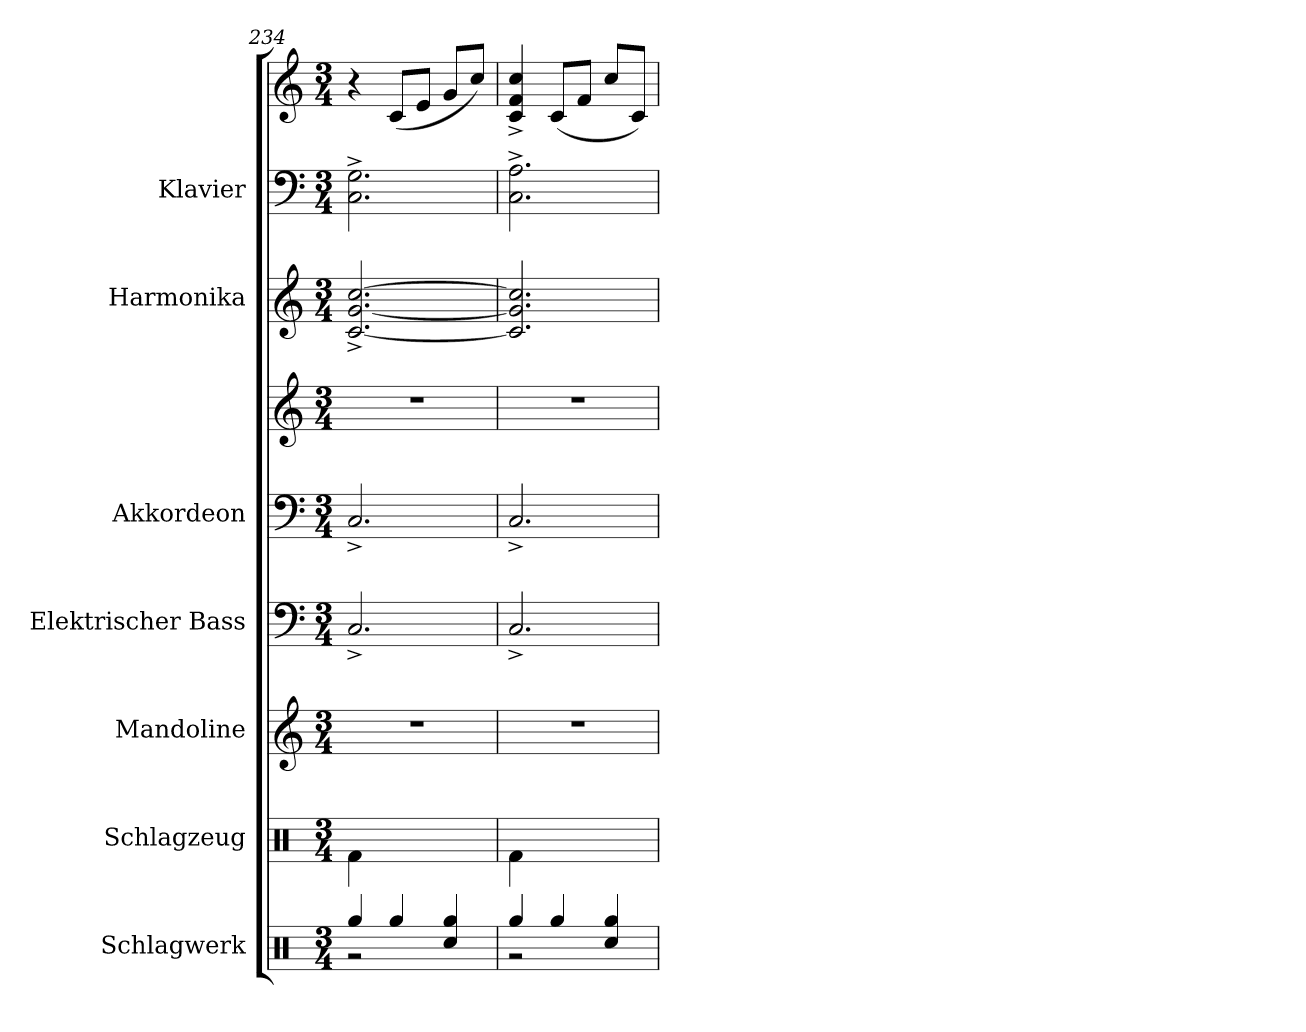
**kern	**kern	**kern	**kern	**kern	**kern	**kern	**kern	**kern
*part7	*part6	*part5	*part4	*part3	*part3	*part2	*part1	*part1
*staff9	*staff8	*staff7	*staff6	*staff5	*staff4	*staff3	*staff2	*staff1
*I"Schlagwerk	*I"Schlagzeug	*I"Mandoline	*I"Elektrischer Bass	*I"Akkordeon	*	*I"Harmonika	*I"Klavier	*
*I'Schlw.	*I'Schlgz.	*I'Mand.	*I'E-B.	*I'Akk.	*	*	*I'Klav.	*
!!LO:PB:g=z
*clefX	*clefX	*clefG2	*clefF4	*clefF4	*clefG2	*clefG2	*clefF4	*clefG2
*	*	*	*ITrd7c12	*	*	*	*	*
*k[]	*k[]	*k[]	*k[]	*k[]	*k[]	*k[]	*k[]	*k[]
*M3/4	*M3/4	*M3/4	*M3/4	*M3/4	*M3/4	*M3/4	*M3/4	*M3/4
=234	=234	=234	=234	=234	=234	=234	=234	=234
*^	*^	*	*	*	*	*	*	*
4Rgg/	2r	2.ryy	4Rf\	2.r	2.CC^/	2.C^/	2.r	[2.c/^ [2.g/^ [2.cc/^	2.C\^ 2.G\^	4r
4Rgg/	.	.	2ryy	.	.	.	.	.	.	(8c/L
.	.	.	.	.	.	.	.	.	.	8e/J
4Rgg/	4Rcc/	.	.	.	.	.	.	.	.	8g/L
.	.	.	.	.	.	.	.	.	.	8cc/J)
=235	=235	=235	=235	=235	=235	=235	=235	=235	=235	=235
4Rgg/	2r	2.ryy	4Rf\	2.r	2.CC^/	2.C^/	2.r	2.c/] 2.g/] 2.cc/]	2.C\^ 2.A\^	4c/^ 4f/^ 4cc/^
4Rgg/	.	.	2ryy	.	.	.	.	.	.	(8c/L
.	.	.	.	.	.	.	.	.	.	8f/J
4Rgg/	4Rcc/	.	.	.	.	.	.	.	.	8cc/L
.	.	.	.	.	.	.	.	.	.	8c/J)
*v	*v	*	*	*	*	*	*	*	*	*
*	*v	*v	*	*	*	*	*	*	*
=	=	=	=	=	=	=	=	=
*-	*-	*-	*-	*-	*-	*-	*-	*-
